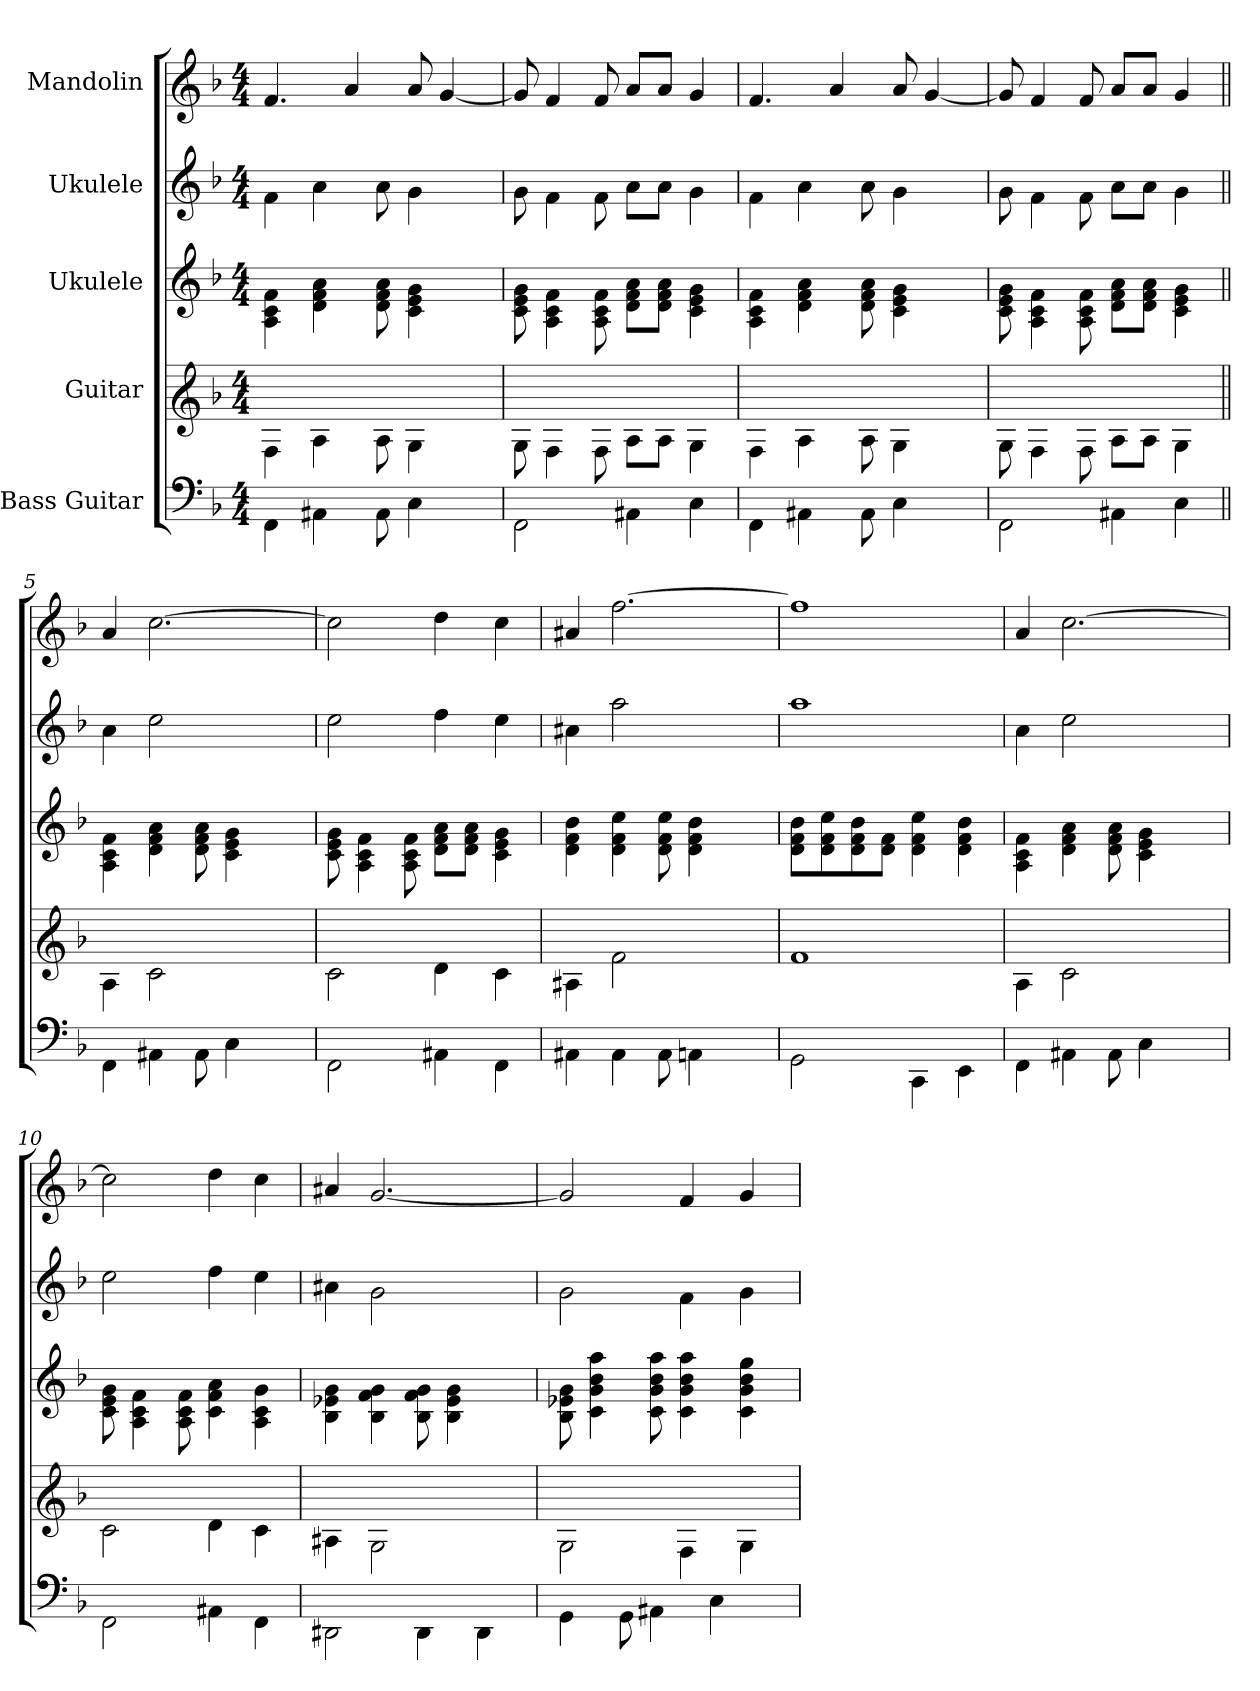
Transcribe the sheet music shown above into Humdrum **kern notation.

**kern	**kern	**kern	**kern	**kern
*part5	*part4	*part3	*part2	*part1
*staff5	*staff4	*staff3	*staff2	*staff1
*I"Bass Guitar	*I"Guitar	*I"Ukulele	*I"Ukulele	*I"Mandolin
*stria4	*stria6	*stria4	*stria4	*
*	*	*	*	*clefG2
*k[b-]	*k[b-]	*k[b-]	*k[b-]	*k[b-]
*F:	*F:	*F:	*F:	*F:
*M4/4	*M4/4	*M4/4	*M4/4	*M4/4
=1	=1	=1	=1	=1
4FF\	4F\	4A\ 4c\ 4f\	4f\	4.f/
4AA#\	4A\	4d\ 4f\ 4a\	4a\	.
.	.	.	.	4a/
8AA#\	8A\	8d\ 8f\ 8a\	8a\	.
4C\	4G\	4c\ 4e\ 4g\	4g\	8a/
.	.	.	.	[4g/
8ryy	8ryy	8ryy	8ryy	.
=2	=2	=2	=2	=2
2FF\	8G\	8c\ 8e\ 8g\	8g\	8g/]
.	4F\	4A\ 4c\ 4f\	4f\	4f/
.	8F\	8A\ 8c\ 8f\	8f\	8f/
4AA#\	8A\L	8d\ 8f\ 8a\L	8a\L	8a/L
.	8A\J	8d\ 8f\ 8a\J	8a\J	8a/J
4C\	4G\	4c\ 4e\ 4g\	4g\	4g/
=3	=3	=3	=3	=3
4FF\	4F\	4A\ 4c\ 4f\	4f\	4.f/
4AA#\	4A\	4d\ 4f\ 4a\	4a\	.
.	.	.	.	4a/
8AA#\	8A\	8d\ 8f\ 8a\	8a\	.
4C\	4G\	4c\ 4e\ 4g\	4g\	8a/
.	.	.	.	[4g/
8ryy	8ryy	8ryy	8ryy	.
=4	=4	=4	=4	=4
2FF\	8G\	8c\ 8e\ 8g\	8g\	8g/]
.	4F\	4A\ 4c\ 4f\	4f\	4f/
.	8F\	8A\ 8c\ 8f\	8f\	8f/
4AA#\	8A\L	8d\ 8f\ 8a\L	8a\L	8a/L
.	8A\J	8d\ 8f\ 8a\J	8a\J	8a/J
4C\	4G\	4c\ 4e\ 4g\	4g\	4g/
!!LO:LB:g=z
=5||	=5||	=5||	=5||	=5||
4FF\	4A\	4A\ 4c\ 4f\	4a\	4a/
4AA#\	2c\	4d\ 4f\ 4a\	2cc\	[2.cc\
8AA#\	.	8d\ 8f\ 8a\	.	.
4C\	.	4c\ 4e\ 4g\	.	.
.	4ryy	.	4ryy	.
8ryy	.	8ryy	.	.
=6	=6	=6	=6	=6
2FF\	2c\	8c\ 8e\ 8g\	2cc\	2cc\]
.	.	4A\ 4c\ 4f\	.	.
.	.	8A\ 8c\ 8f\	.	.
4AA#\	4d\	8d\ 8f\ 8a\L	4dd\	4dd\
.	.	8d\ 8f\ 8a\J	.	.
4FF\	4c\	4c\ 4e\ 4g\	4cc\	4cc\
=7	=7	=7	=7	=7
4AA#\	4A#\	4d\ 4f\ 4b-\	4a#\	4a#X/
4AA#\	2f\	4d\ 4f\ 4cc\	2ff\	[2.ff\
8AA#\	.	8d\ 8f\ 8cc\	.	.
4AA\	.	4d\ 4f\ 4b-\	.	.
.	4ryy	.	4ryy	.
8ryy	.	8ryy	.	.
=8	=8	=8	=8	=8
2GG\	1f	8d\ 8f\ 8b-\L	1ff	1ff]
.	.	8d\ 8f\ 8cc\	.	.
.	.	8d\ 8f\ 8b-\	.	.
.	.	8d\ 8f\J	.	.
4CC\	.	4d\ 4f\ 4cc\	.	.
4EE\	.	4d\ 4f\ 4b-\	.	.
=9	=9	=9	=9	=9
4FF\	4A\	4A\ 4c\ 4f\	4a\	4a/
4AA#\	2c\	4d\ 4f\ 4a\	2cc\	[2.cc\
8AA#\	.	8d\ 8f\ 8a\	.	.
4C\	.	4c\ 4e\ 4g\	.	.
.	4ryy	.	4ryy	.
8ryy	.	8ryy	.	.
!!LO:PB:g=z
=10	=10	=10	=10	=10
2FF\	2c\	8c\ 8e\ 8g\	2cc\	2cc\]
.	.	4A\ 4c\ 4f\	.	.
.	.	8A\ 8c\ 8f\	.	.
4AA#\	4d\	4c\ 4f\ 4a\	4dd\	4dd\
4FF\	4c\	4A\ 4c\ 4g\	4cc\	4cc\
=11	=11	=11	=11	=11
2DD#\	4A#\	4B-\ 4e-\ 4g\	4a#\	4a#X/
.	2G\	4B-\ 4f\ 4g\	2g\	[2.g/
4DD#\	.	8B-\ 8f\ 8g\	.	.
.	.	4B-\ 4e-\ 4g\	.	.
4DD#\	4ryy	.	4ryy	.
.	.	8ryy	.	.
=12	=12	=12	=12	=12
4GG\	2G\	8B-\ 8e-\ 8g\	2g\	2g/]
.	.	4c\ 4g\ 4b-\ 4ff\	.	.
8GG\	.	.	.	.
4AA#\	.	8c\ 8g\ 8b-\ 8ff\	.	.
.	4F\	4c\ 4g\ 4b-\ 4ff\	4f\	4f/
4C\	.	.	.	.
.	4G\	4c\ 4g\ 4b-\ 4ee\	4g\	4g/
8ryy	.	.	.	.
=	=	=	=	=
*-	*-	*-	*-	*-
